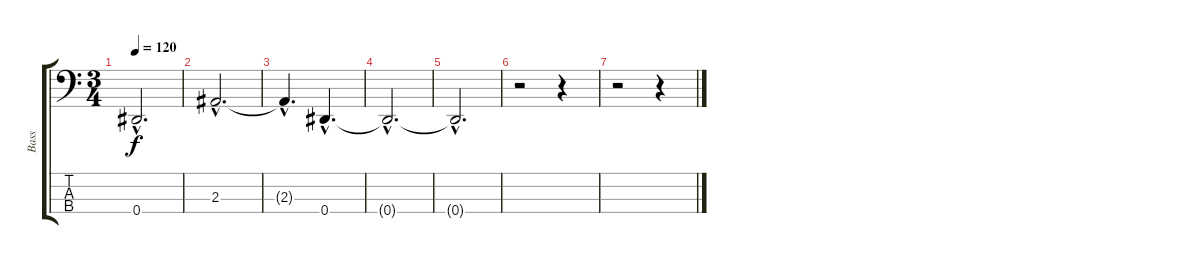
\track ("Bass" "Bass") {instrument electricbassfinger}
\staff {score tabs}
\tuning (Gb2 Db2 Ab1 Eb1) {hide}
\ts (3 4)
\tempo 120
\clef f4
\ks c
0.4{hac t}.2{d dy f} |
2.3{hac}.2{d} |
2.3{hac t}.4{d} 0.4{hac}.4{d} |
0.4{hac t}.2{d} |
0.4{hac t}.2{d} |
r.2 r.4 |
r.2 r.4
